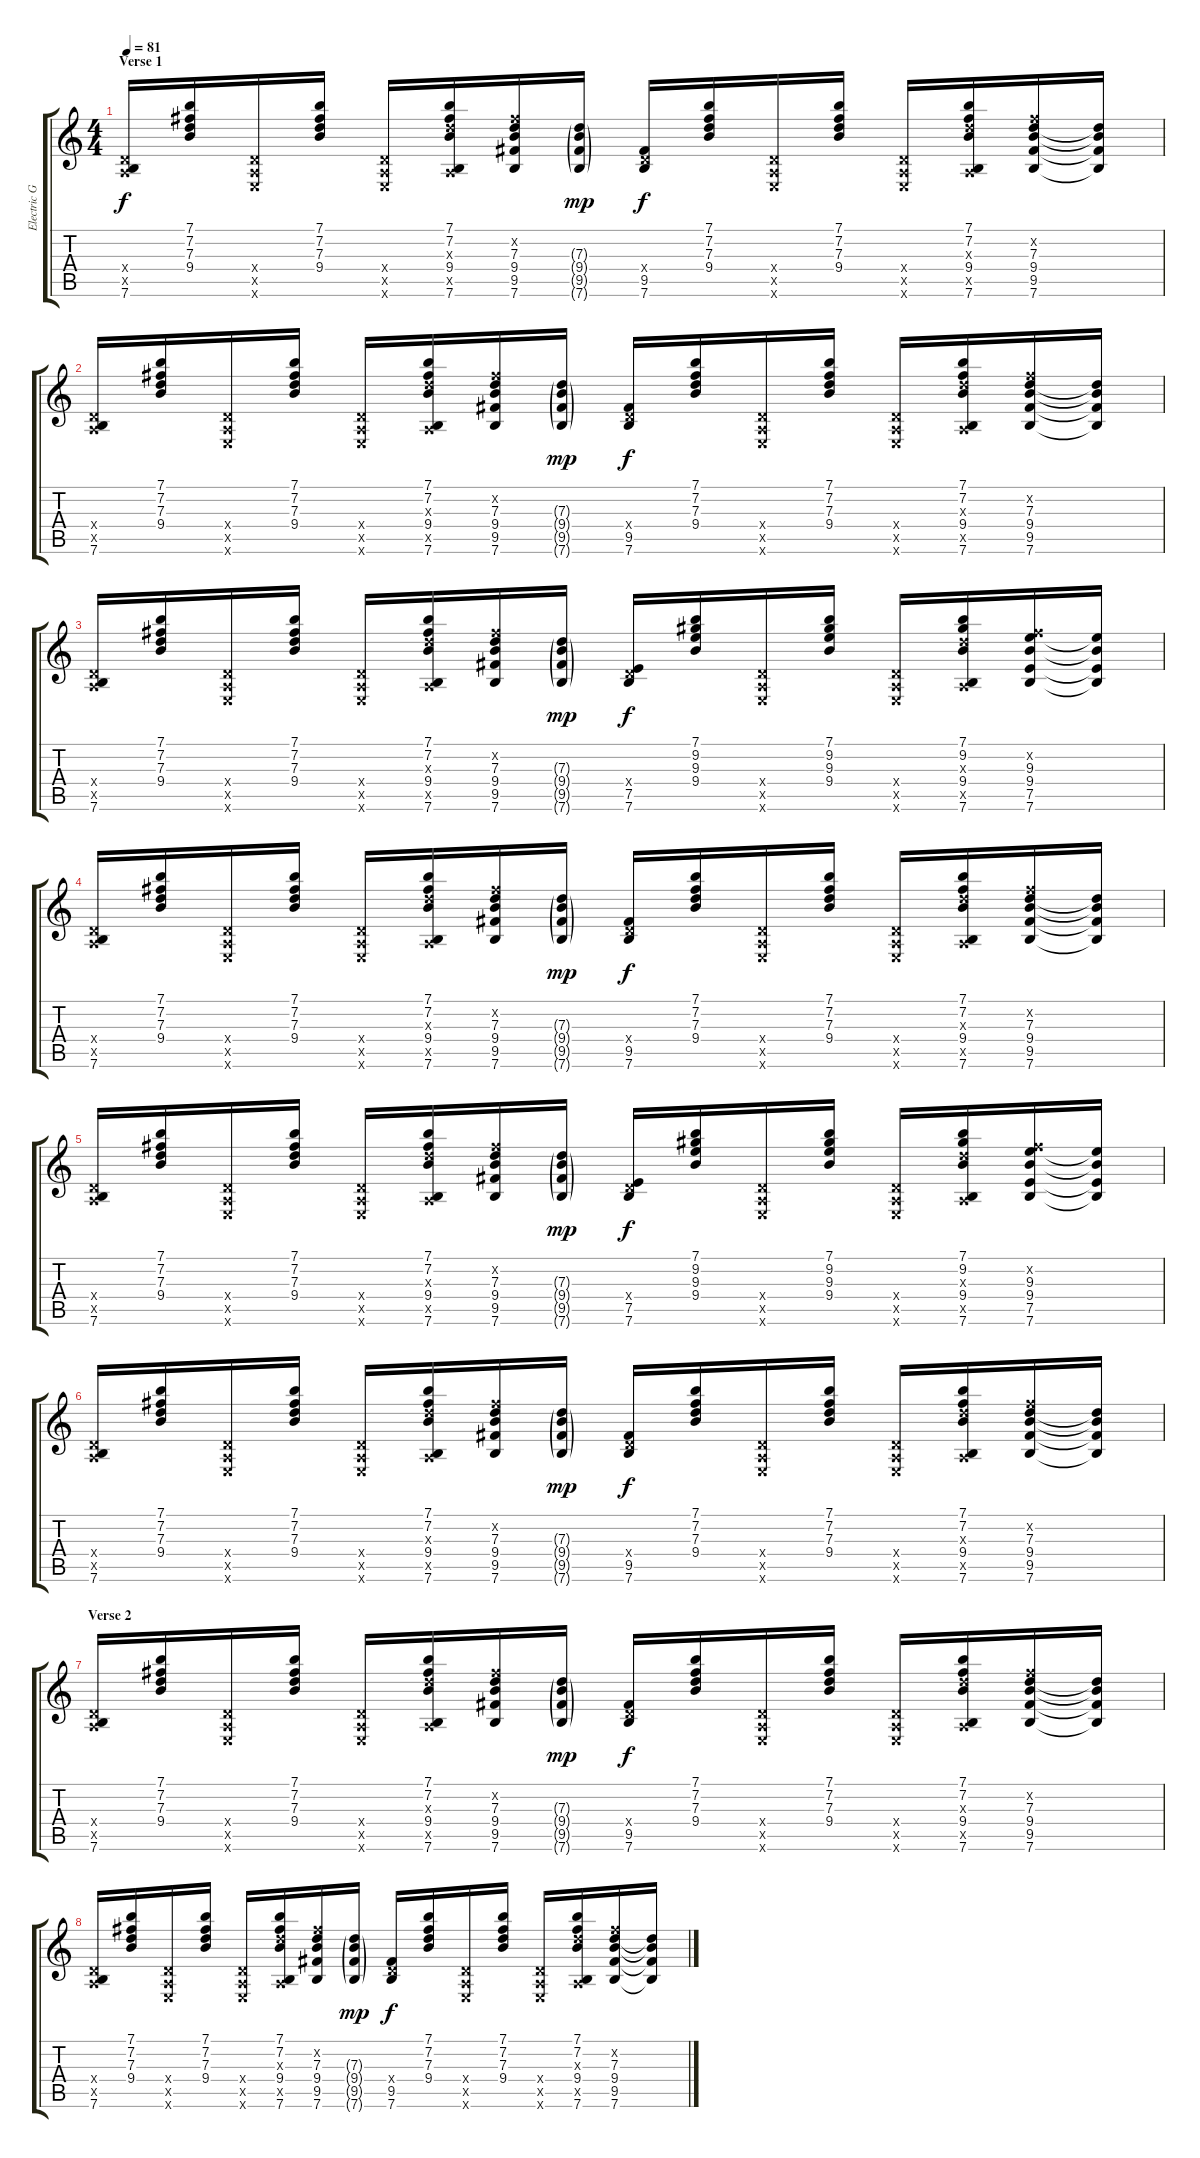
\track ("Electric Guitar (Rythm)" "Electric G") {instrument electricguitarclean}
\staff {score tabs}
\tuning (E4 B3 G3 D3 A2 E2) {hide}
\ts (4 4)
\section ("" "Verse 1")
\tempo 81
\clef g2
\ks c
(0.4{x} 0.5{x} 7.6).16{dy f volume 12 instrument electricguitarclean} (7.1 7.2 7.3 9.4).16 (0.4{x} 0.5{x} 0.6{x}).16 (7.1 7.2 7.3 9.4).16 (0.4{x} 0.5{x} 0.6{x}).16 (7.1 7.2 7.3{x} 9.4 0.5{x} 7.6).16 (7.2{x} 7.3 9.4 9.5 7.6).16 (7.3{g} 9.4{g} 9.5{g} 7.6{g}).16{dy mp} (0.4{x} 9.5 7.6).16{dy f} (7.1 7.2 7.3 9.4).16 (0.4{x} 0.5{x} 0.6{x}).16 (7.1 7.2 7.3 9.4).16 (0.4{x} 0.5{x} 0.6{x}).16 (7.1 7.2 7.3{x} 9.4 0.5{x} 7.6).16 (7.2{x} 7.3 9.4 9.5 7.6).16 (7.3{t} 9.4{t} 9.5{t} 7.6{t}).16 |
(0.4{x} 0.5{x} 7.6).16 (7.1 7.2 7.3 9.4).16 (0.4{x} 0.5{x} 0.6{x}).16 (7.1 7.2 7.3 9.4).16 (0.4{x} 0.5{x} 0.6{x}).16 (7.1 7.2 7.3{x} 9.4 0.5{x} 7.6).16 (7.2{x} 7.3 9.4 9.5 7.6).16 (7.3{g} 9.4{g} 9.5{g} 7.6{g}).16{dy mp} (0.4{x} 9.5 7.6).16{dy f} (7.1 7.2 7.3 9.4).16 (0.4{x} 0.5{x} 0.6{x}).16 (7.1 7.2 7.3 9.4).16 (0.4{x} 0.5{x} 0.6{x}).16 (7.1 7.2 7.3{x} 9.4 0.5{x} 7.6).16 (7.2{x} 7.3 9.4 9.5 7.6).16 (7.3{t} 9.4{t} 9.5{t} 7.6{t}).16 |
(0.4{x} 0.5{x} 7.6).16 (7.1 7.2 7.3 9.4).16 (0.4{x} 0.5{x} 0.6{x}).16 (7.1 7.2 7.3 9.4).16 (0.4{x} 0.5{x} 0.6{x}).16 (7.1 7.2 7.3{x} 9.4 0.5{x} 7.6).16 (7.2{x} 7.3 9.4 9.5 7.6).16 (7.3{g} 9.4{g} 9.5{g} 7.6{g}).16{dy mp} (0.4{x} 7.5 7.6).16{dy f} (7.1 9.2 9.3 9.4).16 (0.4{x} 0.5{x} 0.6{x}).16 (7.1 9.2 9.3 9.4).16 (0.4{x} 0.5{x} 0.6{x}).16 (7.1 9.2 7.3{x} 9.4 0.5{x} 7.6).16 (7.2{x} 9.3 9.4 7.5 7.6).16 (9.3{t} 9.4{t} 7.5{t} 7.6{t}).16 |
(0.4{x} 0.5{x} 7.6).16 (7.1 7.2 7.3 9.4).16 (0.4{x} 0.5{x} 0.6{x}).16 (7.1 7.2 7.3 9.4).16 (0.4{x} 0.5{x} 0.6{x}).16 (7.1 7.2 7.3{x} 9.4 0.5{x} 7.6).16 (7.2{x} 7.3 9.4 9.5 7.6).16 (7.3{g} 9.4{g} 9.5{g} 7.6{g}).16{dy mp} (0.4{x} 9.5 7.6).16{dy f} (7.1 7.2 7.3 9.4).16 (0.4{x} 0.5{x} 0.6{x}).16 (7.1 7.2 7.3 9.4).16 (0.4{x} 0.5{x} 0.6{x}).16 (7.1 7.2 7.3{x} 9.4 0.5{x} 7.6).16 (7.2{x} 7.3 9.4 9.5 7.6).16 (7.3{t} 9.4{t} 9.5{t} 7.6{t}).16 |
(0.4{x} 0.5{x} 7.6).16 (7.1 7.2 7.3 9.4).16 (0.4{x} 0.5{x} 0.6{x}).16 (7.1 7.2 7.3 9.4).16 (0.4{x} 0.5{x} 0.6{x}).16 (7.1 7.2 7.3{x} 9.4 0.5{x} 7.6).16 (7.2{x} 7.3 9.4 9.5 7.6).16 (7.3{g} 9.4{g} 9.5{g} 7.6{g}).16{dy mp} (0.4{x} 7.5 7.6).16{dy f} (7.1 9.2 9.3 9.4).16 (0.4{x} 0.5{x} 0.6{x}).16 (7.1 9.2 9.3 9.4).16 (0.4{x} 0.5{x} 0.6{x}).16 (7.1 9.2 7.3{x} 9.4 0.5{x} 7.6).16 (7.2{x} 9.3 9.4 7.5 7.6).16 (9.3{t} 9.4{t} 7.5{t} 7.6{t}).16 |
(0.4{x} 0.5{x} 7.6).16 (7.1 7.2 7.3 9.4).16 (0.4{x} 0.5{x} 0.6{x}).16 (7.1 7.2 7.3 9.4).16 (0.4{x} 0.5{x} 0.6{x}).16 (7.1 7.2 7.3{x} 9.4 0.5{x} 7.6).16 (7.2{x} 7.3 9.4 9.5 7.6).16 (7.3{g} 9.4{g} 9.5{g} 7.6{g}).16{dy mp} (0.4{x} 9.5 7.6).16{dy f} (7.1 7.2 7.3 9.4).16 (0.4{x} 0.5{x} 0.6{x}).16 (7.1 7.2 7.3 9.4).16 (0.4{x} 0.5{x} 0.6{x}).16 (7.1 7.2 7.3{x} 9.4 0.5{x} 7.6).16 (7.2{x} 7.3 9.4 9.5 7.6).16 (7.3{t} 9.4{t} 9.5{t} 7.6{t}).16 |
\section ("" "Verse 2")
(0.4{x} 0.5{x} 7.6).16 (7.1 7.2 7.3 9.4).16 (0.4{x} 0.5{x} 0.6{x}).16 (7.1 7.2 7.3 9.4).16 (0.4{x} 0.5{x} 0.6{x}).16 (7.1 7.2 7.3{x} 9.4 0.5{x} 7.6).16 (7.2{x} 7.3 9.4 9.5 7.6).16 (7.3{g} 9.4{g} 9.5{g} 7.6{g}).16{dy mp} (0.4{x} 9.5 7.6).16{dy f} (7.1 7.2 7.3 9.4).16 (0.4{x} 0.5{x} 0.6{x}).16 (7.1 7.2 7.3 9.4).16 (0.4{x} 0.5{x} 0.6{x}).16 (7.1 7.2 7.3{x} 9.4 0.5{x} 7.6).16 (7.2{x} 7.3 9.4 9.5 7.6).16 (7.3{t} 9.4{t} 9.5{t} 7.6{t}).16 |
(0.4{x} 0.5{x} 7.6).16 (7.1 7.2 7.3 9.4).16 (0.4{x} 0.5{x} 0.6{x}).16 (7.1 7.2 7.3 9.4).16 (0.4{x} 0.5{x} 0.6{x}).16 (7.1 7.2 7.3{x} 9.4 0.5{x} 7.6).16 (7.2{x} 7.3 9.4 9.5 7.6).16 (7.3{g} 9.4{g} 9.5{g} 7.6{g}).16{dy mp} (0.4{x} 9.5 7.6).16{dy f} (7.1 7.2 7.3 9.4).16 (0.4{x} 0.5{x} 0.6{x}).16 (7.1 7.2 7.3 9.4).16 (0.4{x} 0.5{x} 0.6{x}).16 (7.1 7.2 7.3{x} 9.4 0.5{x} 7.6).16 (7.2{x} 7.3 9.4 9.5 7.6).16 (7.3{t} 9.4{t} 9.5{t} 7.6{t}).16
